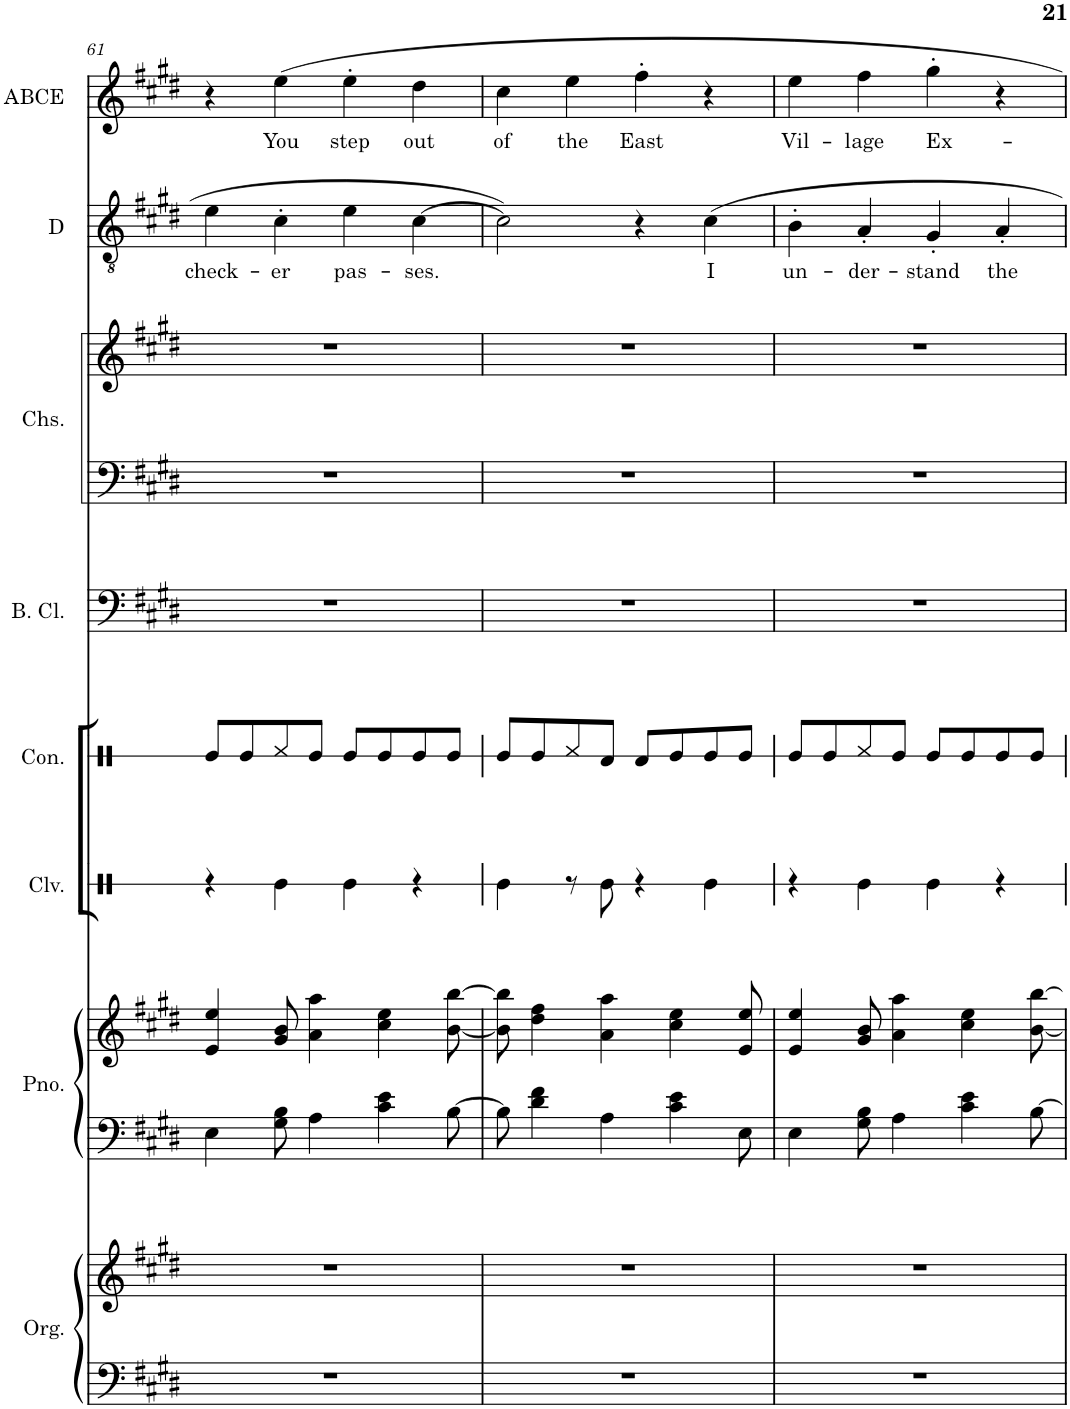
**kern	**kern	**kern	**kern	**kern	**kern	**kern	**kern	**kern	**kern	**text	**kern	**text
*part8	*part8	*part7	*part7	*part6	*part5	*part4	*part3	*part3	*part2	*part2	*part1	*part1
*staff11	*staff10	*staff9	*staff8	*staff7	*staff6	*staff5	*staff4	*staff3	*staff2	*staff2	*staff1	*staff1
*I"Organ	*	*I"Piano	*	*I"Claves	*I"Congas	*I"Bass Clarinet	*I"Chorus	*	*I"Dan	*	*I"Allie Belle Celle Ellie	*
*I'Org.	*	*I'Pno.	*	*I'Clv.	*I'Con.	*I'B. Cl.	*I'Chs.	*	*I'D	*	*I'ABCE	*
!!LO:PB:g=z
*clefF4	*clefG2	*clefF4	*clefG2	*clefX	*clefX	*clefF4	*clefF4	*clefG2	*clefGv2	*	*clefG2	*
*	*	*	*	*	*	*Trd8c14	*	*	*Trd8c14	*	*Trd1c2	*
*k[f#c#g#d#]	*k[f#c#g#d#]	*k[f#c#g#d#]	*k[f#c#g#d#]	*k[]	*k[]	*k[f#c#g#d#]	*k[f#c#g#d#]	*k[f#c#g#d#]	*k[f#c#g#d#]	*	*k[f#c#g#d#]	*
*M4/4	*M4/4	*M4/4	*M4/4	*M4/4	*M4/4	*M4/4	*M4/4	*M4/4	*M4/4	*	*M4/4	*
=61	=61	=61	=61	=61	=61	=61	=61	=61	=61	=61	=61	=61
!	!	!	!	!	!	!	!	!	!	!LO:LY:b	!	!
1r	1r	4E\	4e/ 4ee/	4r	8Re/L	1r	1r	1r	4e\	check-	4r	.
.	.	.	.	.	8Re/	.	.	.	.	.	.	.
!	!	!	!	!	!	!	!	!	!	!LO:LY:b	!	!LO:LY:b
.	.	8G#\ 8B\	8g#/ 8b/	4Re\	8Rf/	.	.	.	4c#'\	-er	4ee\	You
.	.	4A\	4a\ 4aa\	.	8Re/J	.	.	.	.	.	.	.
!	!	!	!	!	!	!	!	!	!	!LO:LY:b	!	!LO:LY:b
.	.	.	.	4Re\	8Re/L	.	.	.	4e\	pas-	4ee'\	step
.	.	4c#\ 4e\	4cc#\ 4ee\	.	8Re/	.	.	.	.	.	.	.
!	!	!	!	!	!	!	!	!	!	!LO:LY:b	!	!LO:LY:b
.	.	.	.	4r	8Re/	.	.	.	[4c#\	-ses.	4dd#\	out
.	.	[8B\	[8b\ [8bb\	.	8Re/J	.	.	.	.	.	.	.
=62	=62	=62	=62	=62	=62	=62	=62	=62	=62	=62	=62	=62
!	!	!	!	!	!	!	!	!	!	!	!	!LO:LY:b
1r	1r	8B\]	8b\] 8bb\]	4Re\	8Re/L	1r	1r	1r	2c#\]	.	4cc#\	of
.	.	4d#\ 4f#\	4dd#\ 4ff#\	.	8Re/	.	.	.	.	.	.	.
!	!	!	!	!	!	!	!	!	!	!	!	!LO:LY:b
.	.	.	.	8r	8Rf/	.	.	.	.	.	4ee\	the
.	.	4A\	4a\ 4aa\	8Re\	8Rd/J	.	.	.	.	.	.	.
!	!	!	!	!	!	!	!	!	!	!	!	!LO:LY:b
.	.	.	.	4r	8Rd/L	.	.	.	4r	.	4ff#'\	East
.	.	4c#\ 4e\	4cc#\ 4ee\	.	8Re/	.	.	.	.	.	.	.
!	!	!	!	!	!	!	!	!	!	!LO:LY:b	!	!
.	.	.	.	4Re\	8Re/	.	.	.	4c#\	I	4r	.
.	.	8E\	8e/ 8ee/	.	8Re/J	.	.	.	.	.	.	.
=63	=63	=63	=63	=63	=63	=63	=63	=63	=63	=63	=63	=63
!	!	!	!	!	!	!	!	!	!	!LO:LY:b	!	!LO:LY:b
1r	1r	4E\	4e/ 4ee/	4r	8Re/L	1r	1r	1r	4B'\	un-	4ee\	Vil-
.	.	.	.	.	8Re/	.	.	.	.	.	.	.
!	!	!	!	!	!	!	!	!	!	!LO:LY:b	!	!LO:LY:b
.	.	8G#\ 8B\	8g#/ 8b/	4Re\	8Rf/	.	.	.	4A'/	-der-	4ff#\	-lage
.	.	4A\	4a\ 4aa\	.	8Re/J	.	.	.	.	.	.	.
!	!	!	!	!	!	!	!	!	!	!LO:LY:b	!	!LO:LY:b
.	.	.	.	4Re\	8Re/L	.	.	.	4G#'/	-stand	4gg#'\	Ex-
.	.	4c#\ 4e\	4cc#\ 4ee\	.	8Re/	.	.	.	.	.	.	.
!	!	!	!	!	!	!	!	!	!	!LO:LY:b	!	!
.	.	.	.	4r	8Re/	.	.	.	4A'/	the	4r	.
.	.	[8B\	[8b\ [8bb\	.	8Re/J	.	.	.	.	.	.	.
=	=	=	=	=	=	=	=	=	=	=	=	=
*-	*-	*-	*-	*-	*-	*-	*-	*-	*-	*-	*-	*-
